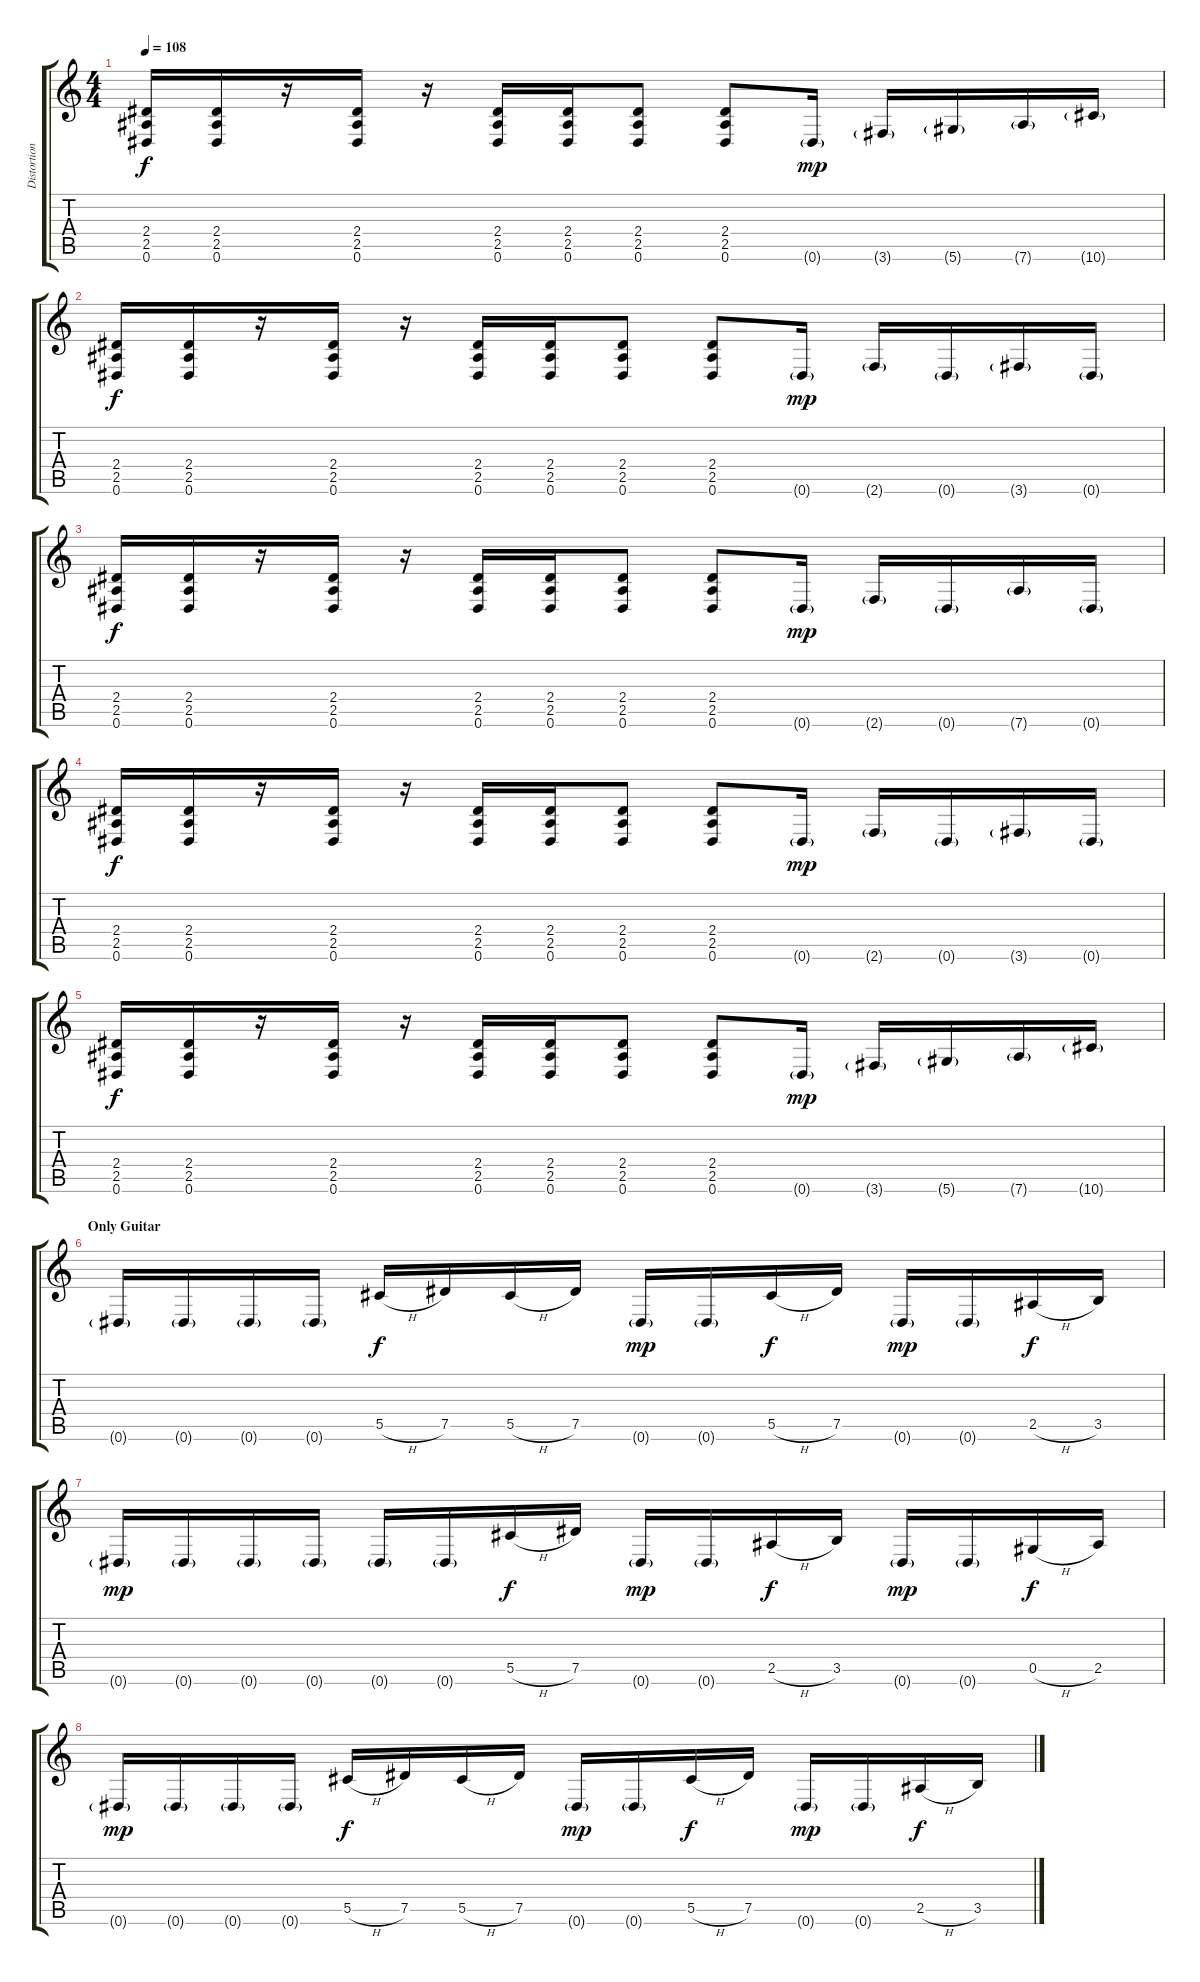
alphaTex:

\track ("Distortion Guitar" "Distortion") {instrument distortionguitar}
\staff {score tabs}
\tuning (Eb4 Bb3 Gb3 Db3 Ab2 Eb2) {hide}
\ts (4 4)
\tempo 108
\clef g2
\ks c
(2.4 2.5 0.6).16{dy f} (2.4 2.5 0.6).16 r.16 (2.4 2.5 0.6).16 r.16 (2.4 2.5 0.6).16 (2.4 2.5 0.6).16 (2.4 2.5 0.6).8 (2.4 2.5 0.6).8 0.6{g}.16{dy mp} 3.6{g}.16 5.6{g}.16 7.6{g}.16 10.6{g}.16 |
(2.4 2.5 0.6).16{dy f} (2.4 2.5 0.6).16 r.16 (2.4 2.5 0.6).16 r.16 (2.4 2.5 0.6).16 (2.4 2.5 0.6).16 (2.4 2.5 0.6).8 (2.4 2.5 0.6).8 0.6{g}.16{dy mp} 2.6{g}.16 0.6{g}.16 3.6{g}.16 0.6{g}.16 |
(2.4 2.5 0.6).16{dy f} (2.4 2.5 0.6).16 r.16 (2.4 2.5 0.6).16 r.16 (2.4 2.5 0.6).16 (2.4 2.5 0.6).16 (2.4 2.5 0.6).8 (2.4 2.5 0.6).8 0.6{g}.16{dy mp} 2.6{g}.16 0.6{g}.16 7.6{g}.16 0.6{g}.16 |
(2.4 2.5 0.6).16{dy f} (2.4 2.5 0.6).16 r.16 (2.4 2.5 0.6).16 r.16 (2.4 2.5 0.6).16 (2.4 2.5 0.6).16 (2.4 2.5 0.6).8 (2.4 2.5 0.6).8 0.6{g}.16{dy mp} 2.6{g}.16 0.6{g}.16 3.6{g}.16 0.6{g}.16 |
(2.4 2.5 0.6).16{dy f} (2.4 2.5 0.6).16 r.16 (2.4 2.5 0.6).16 r.16 (2.4 2.5 0.6).16 (2.4 2.5 0.6).16 (2.4 2.5 0.6).8 (2.4 2.5 0.6).8 0.6{g}.16{dy mp} 3.6{g}.16 5.6{g}.16 7.6{g}.16 10.6{g}.16 |
\section ("" "Only Guitar")
0.6{g}.16 0.6{g}.16 0.6{g}.16 0.6{g}.16 5.5{h}.16{dy f} 7.5.16 5.5{h}.16 7.5.16 0.6{g}.16{dy mp} 0.6{g}.16 5.5{h}.16{dy f} 7.5.16 0.6{g}.16{dy mp} 0.6{g}.16 2.5{h}.16{dy f} 3.5.16 |
0.6{g}.16{dy mp} 0.6{g}.16 0.6{g}.16 0.6{g}.16 0.6{g}.16 0.6{g}.16 5.5{h}.16{dy f} 7.5.16 0.6{g}.16{dy mp} 0.6{g}.16 2.5{h}.16{dy f} 3.5.16 0.6{g}.16{dy mp} 0.6{g}.16 0.5{h}.16{dy f} 2.5.16 |
0.6{g}.16{dy mp} 0.6{g}.16 0.6{g}.16 0.6{g}.16 5.5{h}.16{dy f} 7.5.16 5.5{h}.16 7.5.16 0.6{g}.16{dy mp} 0.6{g}.16 5.5{h}.16{dy f} 7.5.16 0.6{g}.16{dy mp} 0.6{g}.16 2.5{h}.16{dy f} 3.5.16
